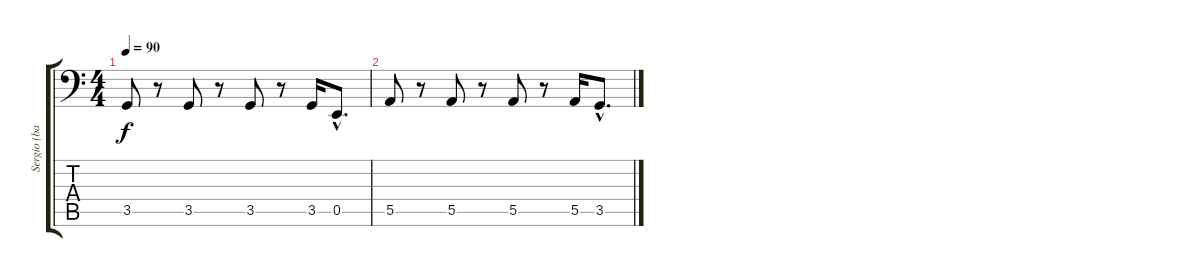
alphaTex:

\track ("Sergio (bajo)" "Sergio (ba") {instrument electricbassfinger}
\staff {score tabs}
\tuning (C3 G2 D2 A1 E1 B0) {hide}
\ts (4 4)
\tempo 90
\clef f4
\ks c
3.5.8{dy f} r.8 3.5.8 r.8 3.5.8 r.8 3.5.16 0.5{hac}.8{d} |
5.5.8 r.8 5.5.8 r.8 5.5.8 r.8 5.5.16 3.5{hac}.8{d}
